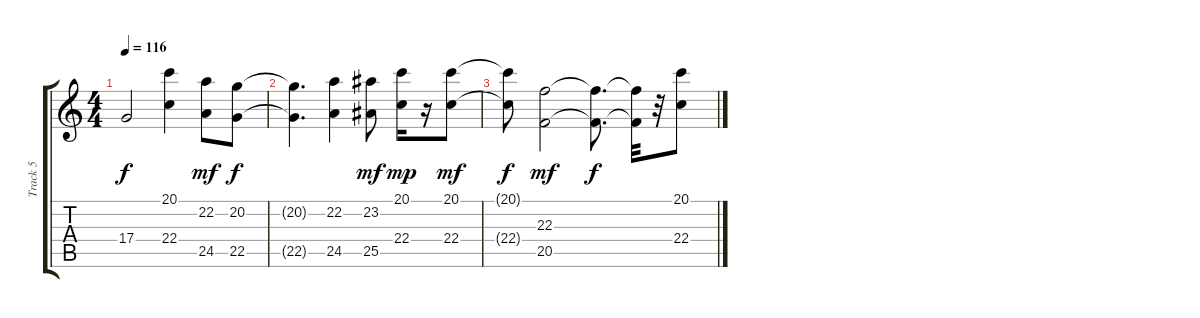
\track ("Track 5" "Track 5") {instrument electricgrandpiano}
\staff {score tabs}
\tuning (E4 B3 G3 D3 A2 E2) {hide}
\ts (4 4)
\tempo 116
\clef g2
\ks c
17.4{t}.2{dy f instrument electricgrandpiano} (20.1 22.4).4 (22.2 24.5).8{dy mf} (20.2 22.5).8{dy f} |
(20.2{t} 22.5{t}).4{d} (22.2 24.5).4 (23.2 25.5).8{dy mf} (20.1 22.4).16{dy mp} r.16 (20.1 22.4).8{dy mf} |
(20.1{t} 22.4{t}).8{dy f} (22.3 20.5).2{dy mf} (22.3{t} 20.5{t}).8{d dy f} (22.3{t} 20.5{t}).32 r.32 (20.1 22.4).8
